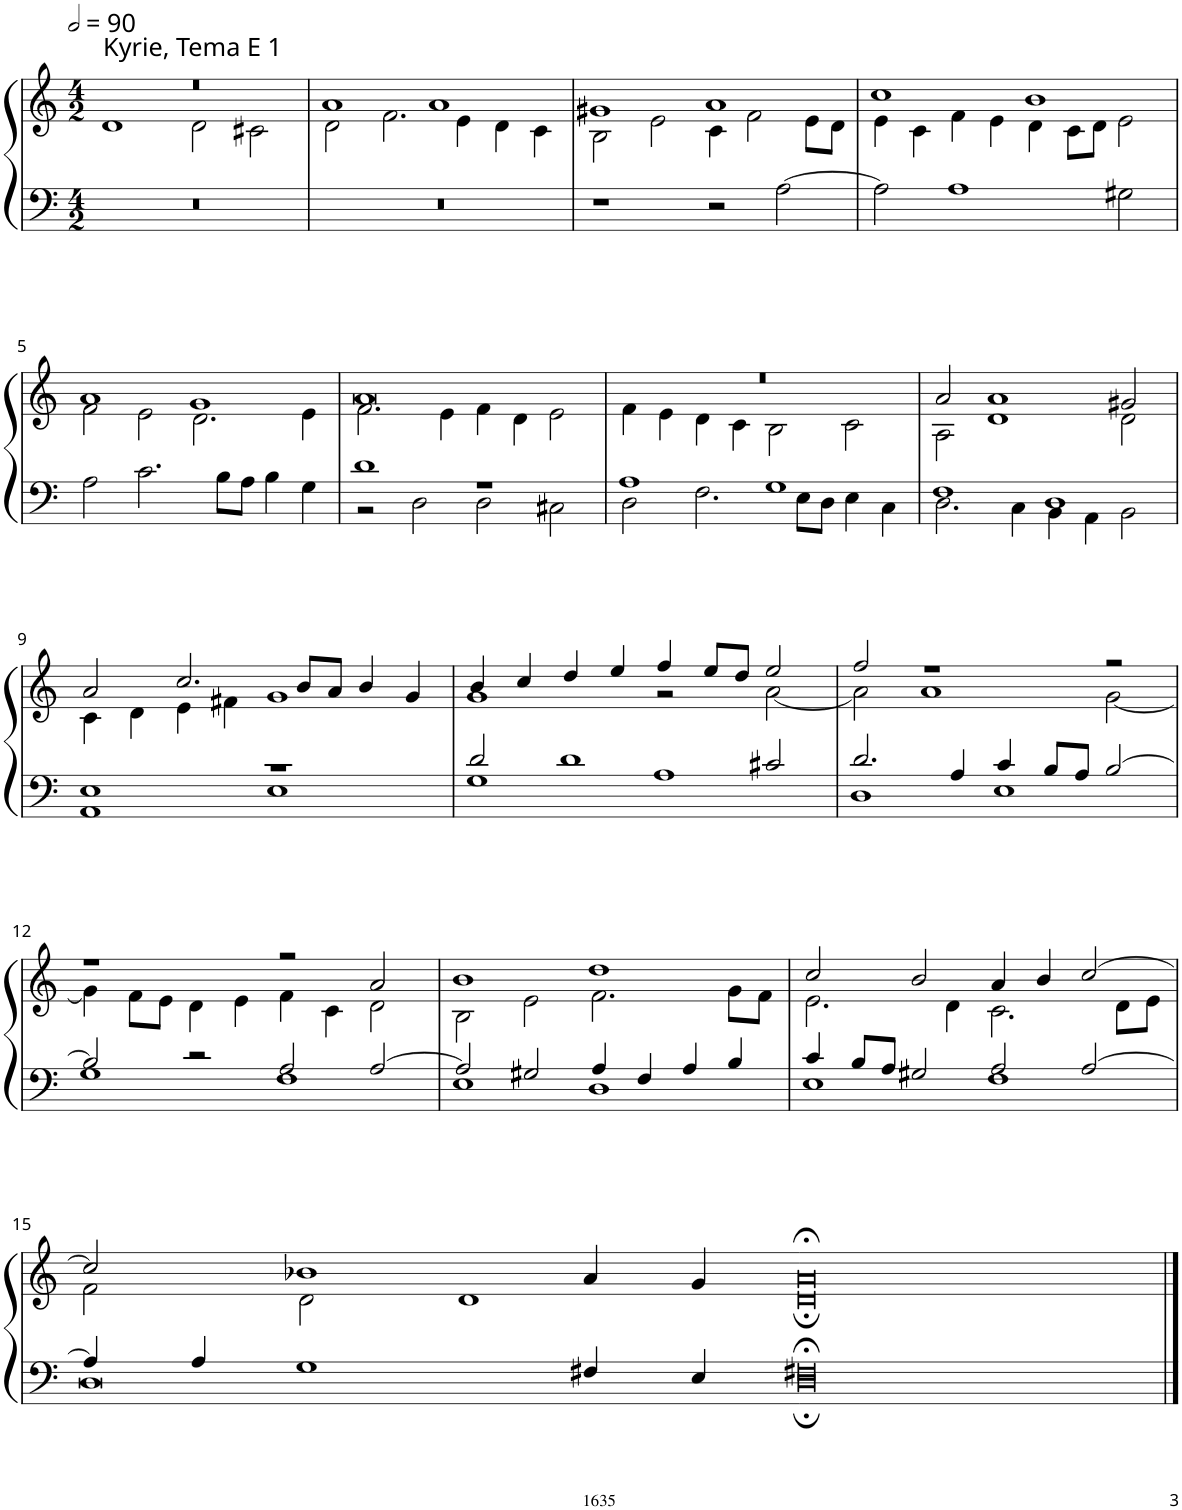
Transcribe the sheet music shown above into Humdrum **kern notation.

**kern	**kern
*part1	*part1
*staff2	*staff1
*I"Organ	*
*I'Org.	*
!!LO:PB:g=z
*clefF4	*clefG2
*k[]	*k[]
*M4/2	*M4/2
*MM180	*MM180
=1	=1
*	*^
!	!LO:TX:a:t=Kyrie, Tema E 1	!
0r	0r	1d
.	.	2d\
.	.	2c#X\
=2	=2	=2
0r	1a	2d\
.	.	2.f\
.	1a	.
.	.	4e\
.	.	4d\
.	.	4c\
=3	=3	=3
1r	1g#X	2B\
.	.	2e\
2r	1a	4c\
.	.	2f\
[2A\	.	.
.	.	8e\L
.	.	8d\J
=4	=4	=4
2A\]	1cc	4e\
.	.	4c\
1A	.	4f\
.	.	4e\
.	1b	4d\
.	.	8c\L
.	.	8d\J
2G#X\	.	2e\
!!LO:LB:g=z	!!
=5	=5	=5
2A\	1a	2f\
2.c\	.	2e\
.	1g	2.d\
8B\L	.	.
8A\J	.	.
4B\	.	.
4G\	.	4e\
=6	=6	=6
*^	*	*
1d	2r	0a	2.f\
.	2D\	.	.
.	.	.	4e\
1r	2D\	.	4f\
.	.	.	4d\
.	2C#X\	.	2e\
=7	=7	=7	=7
1A	2D\	0r	4f\
.	.	.	4e\
.	2.F\	.	4d\
.	.	.	4c\
1G	.	.	2B\
.	8E\L	.	.
.	8D\J	.	.
.	4E\	.	2c\
.	4C\	.	.
=8	=8	=8	=8
1F	2.D\	2a/	2A\
.	.	1a	1d
.	4C\	.	.
1D	4BB\	.	.
.	4AA\	.	.
.	2BB\	2g#X/	2d\
!!LO:LB:g=z	!!
=9	=9	=9	=9
1E	1AA	2a/	4c\
.	.	.	4d\
.	.	2.cc/	4e\
.	.	.	4f#X\
1r	1E	.	1g
.	.	8b/L	.
.	.	8a/J	.
.	.	4b/	.
.	.	4g/	.
=10	=10	=10	=10
2d/	1G	4b/	1g
.	.	4cc/	.
1d	.	4dd/	.
.	.	4ee/	.
.	1A	4ff/	2r
.	.	8ee/L	.
.	.	8dd/J	.
2c#X/	.	2ee/	[2a\
=11	=11	=11	=11
2.d/	1D	2ff/	2a\]
.	.	1r	1a
4A/	.	.	.
4c/	1E	.	.
8B/L	.	.	.
8A/J	.	.	.
[2B/	.	2r	[2g\
!!LO:LB:g=z	!!
=12	=12	=12	=12
2B/]	1G	1r	4g\]
.	.	.	8f\L
.	.	.	8e\J
2r	.	.	4d\
.	.	.	4e\
2A/	1F	2r	4f\
.	.	.	4c\
[2A/	.	2a/	2d\
=13	=13	=13	=13
2A/]	1E	1b	2B\
2G#X/	.	.	2e\
4A/	1D	1dd	2.f\
4F/	.	.	.
4A/	.	.	.
4B/	.	.	8g\L
.	.	.	8f\J
=14	=14	=14	=14
4c/	1E	2cc/	2.e\
8B/L	.	.	.
8A/J	.	.	.
2G#X/	.	2b/	.
.	.	.	4d\
2A/	1F	4a/	2.c\
.	.	4b/	.
[2A/	.	[2cc/	.
.	.	.	8d\L
.	.	.	8e\J
!!LO:LB:g=z	!!
=15	=15	=15	=15
4A/]	0D	2cc/]	2f\
4A/	.	.	.
1G	.	1b-X	2d\
.	.	.	1d
4F#X/	.	4a/	.
4E/	.	4g/	.
=16-	=16-	=16-	=16-
0F#X;<	0D;	0a;<	0d;
*v	*v	*	*
*	*v	*v
==	==
*-	*-
